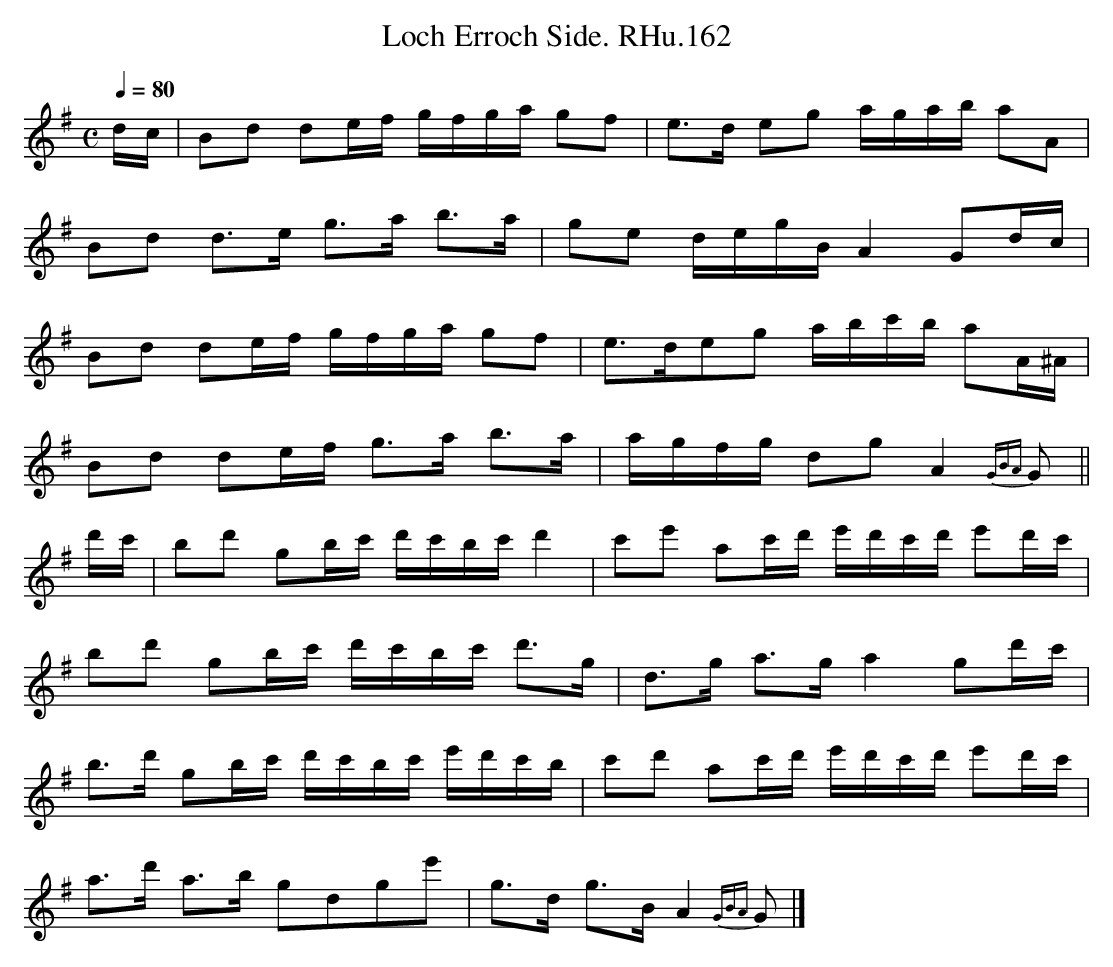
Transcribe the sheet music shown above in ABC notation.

X:1
T:Loch Erroch Side. RHu.162
M:C
L:1/8
Q:1/4=80
K:G
d/c/|Bd de/f/ g/f/g/a/ gf|e>d eg a/g/a/b/ aA|
Bd d>e g>a b>a|ge d/e/g/B/A2Gd/c/|
Bd de/f/ g/f/g/a/ gf|e>deg a/b/c'/b/ aA/^A/|
Bd de/f/ g>a b>a|a/g/f/g/ dg A2{GBA}G||
d'/c'/|bd' gb/c'/ d'/c'/b/c'/ d'2|c'e' ac'/d'/ e'/d'/c'/d'/ e'd'/c'/|
bd' gb/c'/ d'/c'/b/c'/ d'>g|d>g a>g a2 gd'/c'/|
b>d' gb/c'/ d'/c'/b/c'/ e'/d'/c'/b/|c'd' ac'/d'/ e'/d'/c'/d'/ e'd'/c'/|
a>d' a>b gdge'|g>d g>B A2{GBA}G|]
